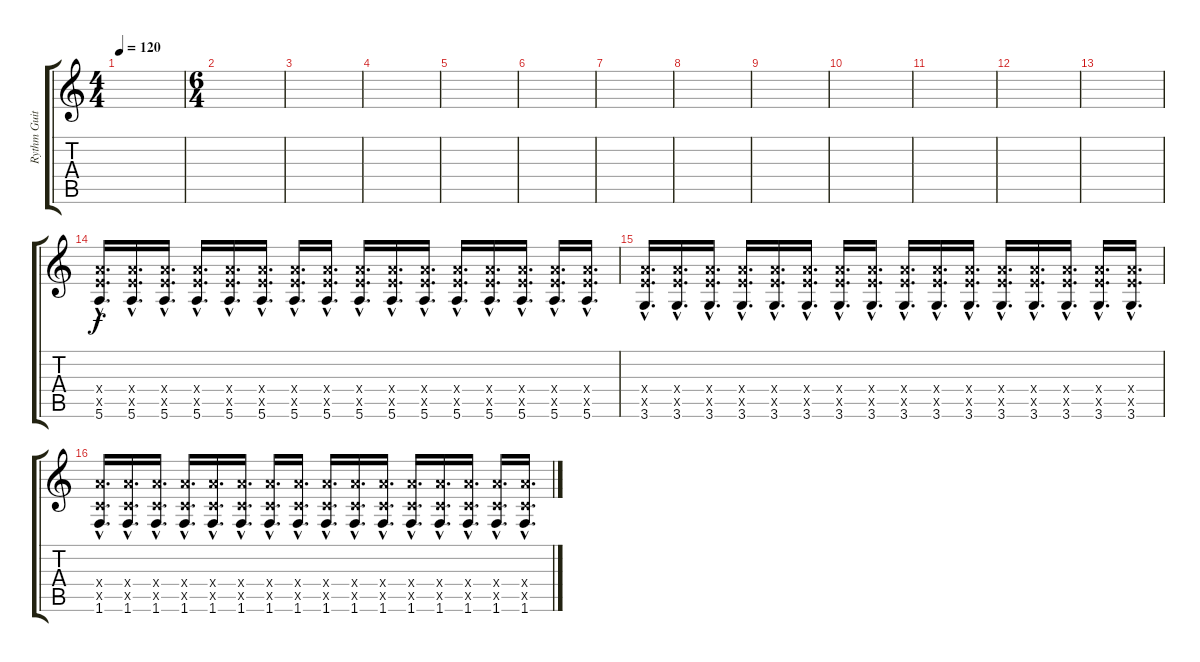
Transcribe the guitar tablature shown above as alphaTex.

\track ("Rythm Guitar" "Rythm Guit") {instrument overdrivenguitar}
\staff {score tabs}
\tuning (E4 B3 G3 D3 A2 E2) {hide}
\ts (4 4)
\tempo 120
\clef g2
\ks c
|
\ts (6 4)
|
|
|
|
|
|
|
|
|
|
|
|
(7.4{hac x} 7.5{hac x} 5.6{hac}).16{d} (7.4{hac x} 7.5{hac x} 5.6{hac}).16{d} (7.4{hac x} 7.5{hac x} 5.6{hac}).16{d} (7.4{hac x} 7.5{hac x} 5.6{hac}).16{d} (7.4{hac x} 7.5{hac x} 5.6{hac}).16{d} (7.4{hac x} 7.5{hac x} 5.6{hac}).16{d} (7.4{hac x} 7.5{hac x} 5.6{hac}).16{d} (7.4{hac x} 7.5{hac x} 5.6{hac}).16{d} (7.4{hac x} 7.5{hac x} 5.6{hac}).16{d} (7.4{hac x} 7.5{hac x} 5.6{hac}).16{d} (7.4{hac x} 7.5{hac x} 5.6{hac}).16{d} (7.4{hac x} 7.5{hac x} 5.6{hac}).16{d} (7.4{hac x} 7.5{hac x} 5.6{hac}).16{d} (7.4{hac x} 7.5{hac x} 5.6{hac}).16{d} (7.4{hac x} 7.5{hac x} 5.6{hac}).16{d} (7.4{hac x} 7.5{hac x} 5.6{hac}).16{d} |
(7.4{hac x} 7.5{hac x} 3.6{hac}).16{d} (7.4{hac x} 7.5{hac x} 3.6{hac}).16{d} (7.4{hac x} 7.5{hac x} 3.6{hac}).16{d} (7.4{hac x} 7.5{hac x} 3.6{hac}).16{d} (7.4{hac x} 7.5{hac x} 3.6{hac}).16{d} (7.4{hac x} 7.5{hac x} 3.6{hac}).16{d} (7.4{hac x} 7.5{hac x} 3.6{hac}).16{d} (7.4{hac x} 7.5{hac x} 3.6{hac}).16{d} (7.4{hac x} 7.5{hac x} 3.6{hac}).16{d} (7.4{hac x} 7.5{hac x} 3.6{hac}).16{d} (7.4{hac x} 7.5{hac x} 3.6{hac}).16{d} (7.4{hac x} 7.5{hac x} 3.6{hac}).16{d} (7.4{hac x} 7.5{hac x} 3.6{hac}).16{d} (7.4{hac x} 7.5{hac x} 3.6{hac}).16{d} (7.4{hac x} 7.5{hac x} 3.6{hac}).16{d} (7.4{hac x} 7.5{hac x} 3.6{hac}).16{d} |
(7.4{hac x} 3.5{hac x} 1.6{hac}).16{d} (7.4{hac x} 3.5{hac x} 1.6{hac}).16{d} (7.4{hac x} 3.5{hac x} 1.6{hac}).16{d} (7.4{hac x} 3.5{hac x} 1.6{hac}).16{d} (7.4{hac x} 3.5{hac x} 1.6{hac}).16{d} (7.4{hac x} 3.5{hac x} 1.6{hac}).16{d} (7.4{hac x} 3.5{hac x} 1.6{hac}).16{d} (7.4{hac x} 3.5{hac x} 1.6{hac}).16{d} (7.4{hac x} 3.5{hac x} 1.6{hac}).16{d} (7.4{hac x} 3.5{hac x} 1.6{hac}).16{d} (7.4{hac x} 3.5{hac x} 1.6{hac}).16{d} (7.4{hac x} 3.5{hac x} 1.6{hac}).16{d} (7.4{hac x} 3.5{hac x} 1.6{hac}).16{d} (7.4{hac x} 3.5{hac x} 1.6{hac}).16{d} (7.4{hac x} 3.5{hac x} 1.6{hac}).16{d} (7.4{hac x} 3.5{hac x} 1.6{hac}).16{d}
